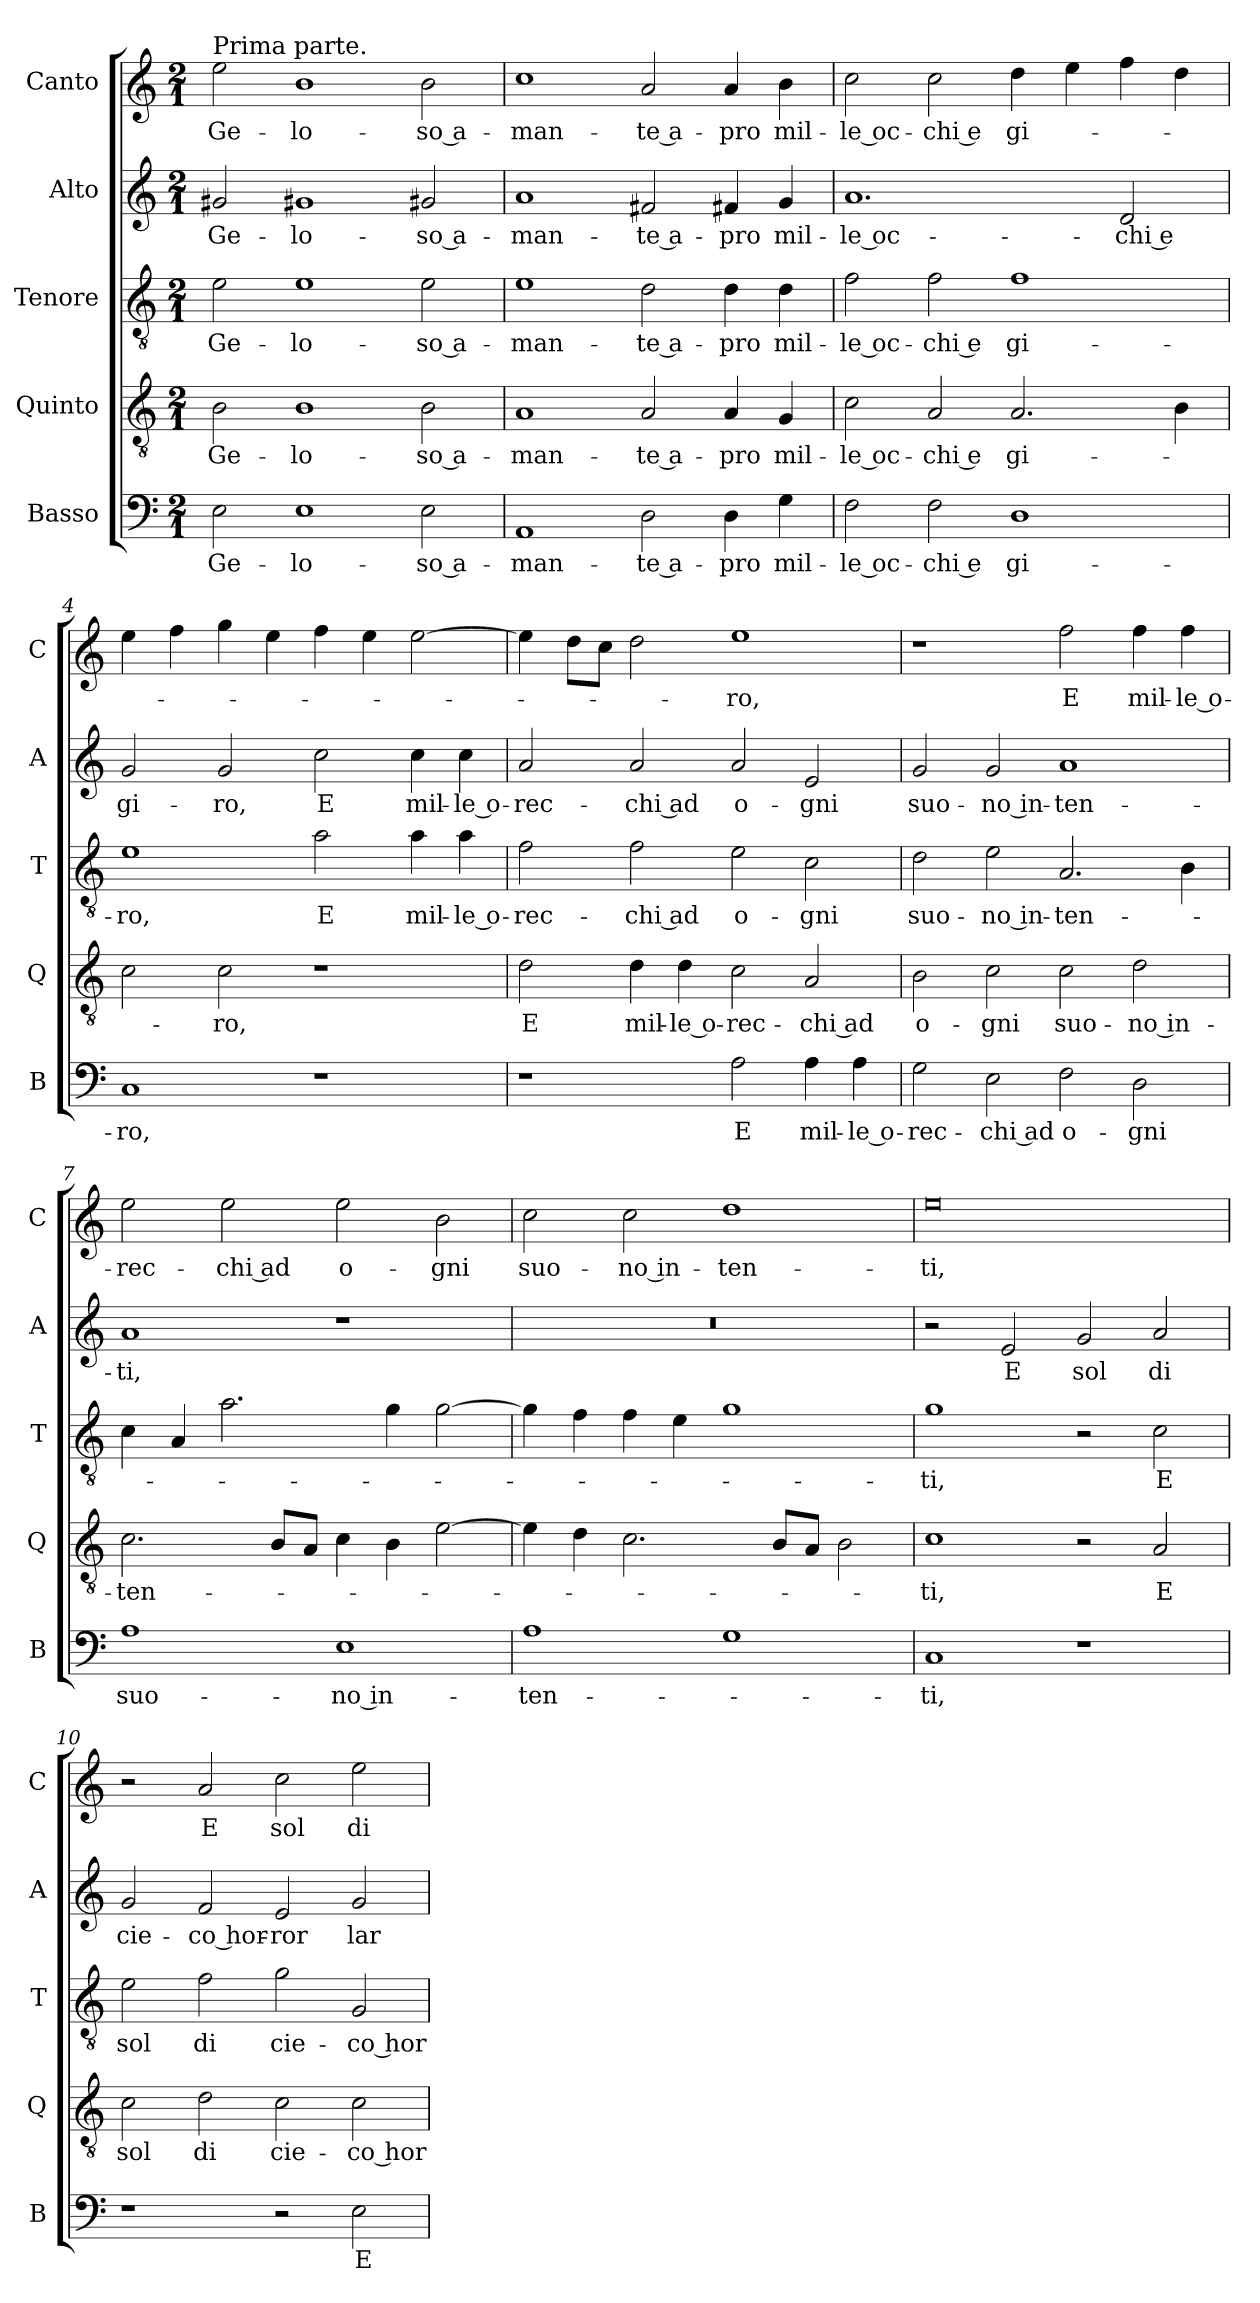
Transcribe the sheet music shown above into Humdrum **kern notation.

**kern	**text	**kern	**text	**kern	**text	**kern	**text	**kern	**text
*part5	*part5	*part4	*part4	*part3	*part3	*part2	*part2	*part1	*part1
*staff5	*staff5	*staff4	*staff4	*staff3	*staff3	*staff2	*staff2	*staff1	*staff1
*I"Basso	*	*I"Quinto	*	*I"Tenore	*	*I"Alto	*	*I"Canto	*
*I'B	*	*I'Q	*	*I'T	*	*I'A	*	*I'C	*
*clefF4	*	*clefGv2	*	*clefGv2	*	*clefG2	*	*clefG2	*
*k[]	*	*k[]	*	*k[]	*	*k[]	*	*k[]	*
*M2/1	*	*M2/1	*	*M2/1	*	*M2/1	*	*M2/1	*
=1	=1	=1	=1	=1	=1	=1	=1	=1	=1
!	!	!	!	!	!	!	!	!LO:TX:a:t=Prima parte.	!
2E	Ge-	2B	Ge-	2e	Ge-	2g#X	Ge-	2ee	Ge-
1E	-lo-	1B	-lo-	1e	-lo-	1g#X	-lo-	1b	-lo-
2E	-so a-	2B	-so a-	2e	-so a-	2g#X	-so a-	2b	-so a-
=2	=2	=2	=2	=2	=2	=2	=2	=2	=2
1AA	-man-	1A	-man-	1e	-man-	1a	-man-	1cc	-man-
2D	-te a-	2A	-te a-	2d	-te a-	2f#X	-te a-	2a	-te a-
4D	-pro	4A	-pro	4d	-pro	4f#X	-pro	4a	-pro
4G	mil-	4G	mil-	4d	mil-	4g	mil-	4b	mil-
=3	=3	=3	=3	=3	=3	=3	=3	=3	=3
2F	-le oc-	2c	-le oc-	2f	-le oc-	1.a	-le oc-	2cc	-le oc-
2F	-chi e	2A	-chi e	2f	-chi e	.	.	2cc	-chi e
1D	gi-	2.A	gi-	1f	gi-	.	.	4dd	gi-
.	.	.	.	.	.	.	.	4ee	.
.	.	.	.	.	.	2d	-chi e	4ff	.
.	.	4B	.	.	.	.	.	4dd	.
=4	=4	=4	=4	=4	=4	=4	=4	=4	=4
1C	-ro,	2c	.	1e	-ro,	2g	gi-	4ee	.
.	.	.	.	.	.	.	.	4ff	.
.	.	2c	-ro,	.	.	2g	-ro,	4gg	.
.	.	.	.	.	.	.	.	4ee	.
1r	.	1r	.	2a	E	2cc	E	4ff	.
.	.	.	.	.	.	.	.	4ee	.
.	.	.	.	4a	mil-	4cc	mil-	[2ee	.
.	.	.	.	4a	-le o-	4cc	-le o-	.	.
=5	=5	=5	=5	=5	=5	=5	=5	=5	=5
1r	.	2d	E	2f	-rec-	2a	-rec-	4ee]	.
.	.	.	.	.	.	.	.	8ddL	.
.	.	.	.	.	.	.	.	8ccJ	.
.	.	4d	mil-	2f	-chi ad	2a	-chi ad	2dd	.
.	.	4d	-le o-	.	.	.	.	.	.
2A	E	2c	-rec-	2e	o-	2a	o-	1ee	-ro,
4A	mil-	2A	-chi ad	2c	-gni	2e	-gni	.	.
4A	-le o-	.	.	.	.	.	.	.	.
=6	=6	=6	=6	=6	=6	=6	=6	=6	=6
2G	-rec-	2B	o-	2d	suo-	2g	suo-	1r	.
2E	-chi ad	2c	-gni	2e	-no in-	2g	-no in-	.	.
2F	o-	2c	suo-	2.A	-ten-	1a	-ten-	2ff	E
2D	-gni	2d	-no in-	.	.	.	.	4ff	mil-
.	.	.	.	4B	.	.	.	4ff	-le o-
=7	=7	=7	=7	=7	=7	=7	=7	=7	=7
1A	suo-	2.c	-ten-	4c	.	1a	-ti,	2ee	-rec-
.	.	.	.	4A	.	.	.	.	.
.	.	.	.	2.a	.	.	.	2ee	-chi ad
.	.	8BL	.	.	.	.	.	.	.
.	.	8AJ	.	.	.	.	.	.	.
1E	-no in-	4c	.	.	.	1r	.	2ee	o-
.	.	4B	.	4g	.	.	.	.	.
.	.	[2e	.	[2g	.	.	.	2b	-gni
=8	=8	=8	=8	=8	=8	=8	=8	=8	=8
1A	-ten-	4e]	.	4g]	.	0r	.	2cc	suo-
.	.	4d	.	4f	.	.	.	.	.
.	.	2.c	.	4f	.	.	.	2cc	-no in-
.	.	.	.	4e	.	.	.	.	.
1G	.	.	.	1g	.	.	.	1dd	-ten-
.	.	8BL	.	.	.	.	.	.	.
.	.	8AJ	.	.	.	.	.	.	.
.	.	2B	.	.	.	.	.	.	.
=9	=9	=9	=9	=9	=9	=9	=9	=9	=9
1C	-ti,	1c	-ti,	1g	-ti,	2r	.	0ee	-ti,
.	.	.	.	.	.	2e	E	.	.
1r	.	2r	.	2r	.	2g	sol	.	.
.	.	2A	E	2c	E	2a	di	.	.
=10	=10	=10	=10	=10	=10	=10	=10	=10	=10
1r	.	2c	sol	2e	sol	2g	cie-	2r	.
.	.	2d	di	2f	di	2f	-co hor-	2a	E
2r	.	2c	cie-	2g	cie-	2e	-ror	2cc	sol
2E	E	2c	-co hor-	2G	-co hor-	2g	lar-	2ee	di
=	=	=	=	=	=	=	=	=	=
*-	*-	*-	*-	*-	*-	*-	*-	*-	*-
